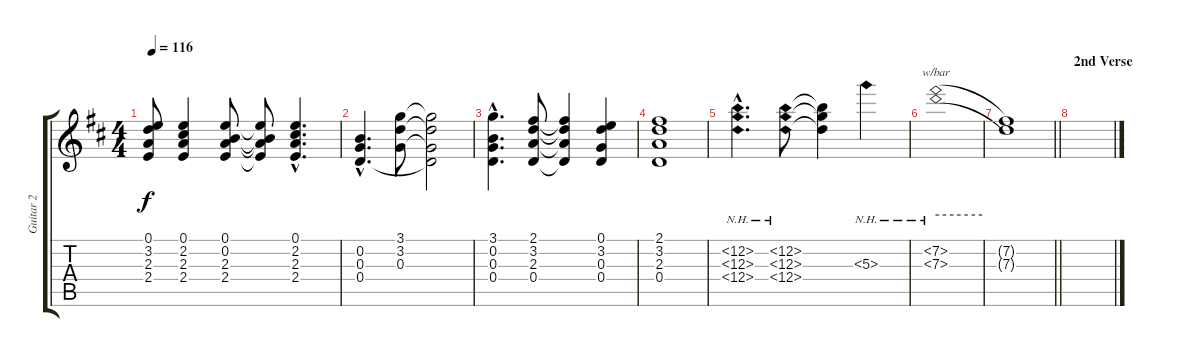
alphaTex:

\track ("Guitar 2" "Guitar 2") {instrument overdrivenguitar}
\staff {score tabs}
\tuning (E4 B3 G3 D3 A2 E2) {hide}
\ts (4 4)
\tempo 116
\clef g2
\ks d
(0.1 3.2 2.3 2.4).8{dy f} (0.1 2.2 2.3 2.4).4 (0.1 0.2 2.3 2.4).8 (0.1{t} 0.2{t} 2.3{t} 2.4{t}).8 (0.1{hac} 2.2{hac} 2.3{hac} 2.4{hac}).4{d} |
(0.2{hac} 0.3{hac} 0.4{hac}).4{d} (3.1 3.2 0.3).8 (3.1{t} 3.2{t} 0.3{t} 0.4{t}).2 |
(3.1{hac} 0.2{hac} 0.3{hac} 0.4{hac}).4{d} (2.1 3.2 2.3 0.4).8 (2.1{t} 3.2{t} 2.3{t} 0.4{t}).4 (0.1 3.2 0.3 0.4).4 |
(2.1 3.2 2.3 0.4).1 |
(12.2{nh hac} 12.3{nh hac} 12.4{nh hac}).4{d} (12.2{nh} 12.3{nh} 12.4{nh}).8 (12.2{t} 12.3{t} 12.4{t}).4 5.3{nh}.4 |
(7.2{nh} 7.3{nh}).1{tbe (hold default 0 0 60 0)} |
\barLineRight lightlight
(7.2{t} 7.3{t}).1 |
\section ("" "2nd Verse")
